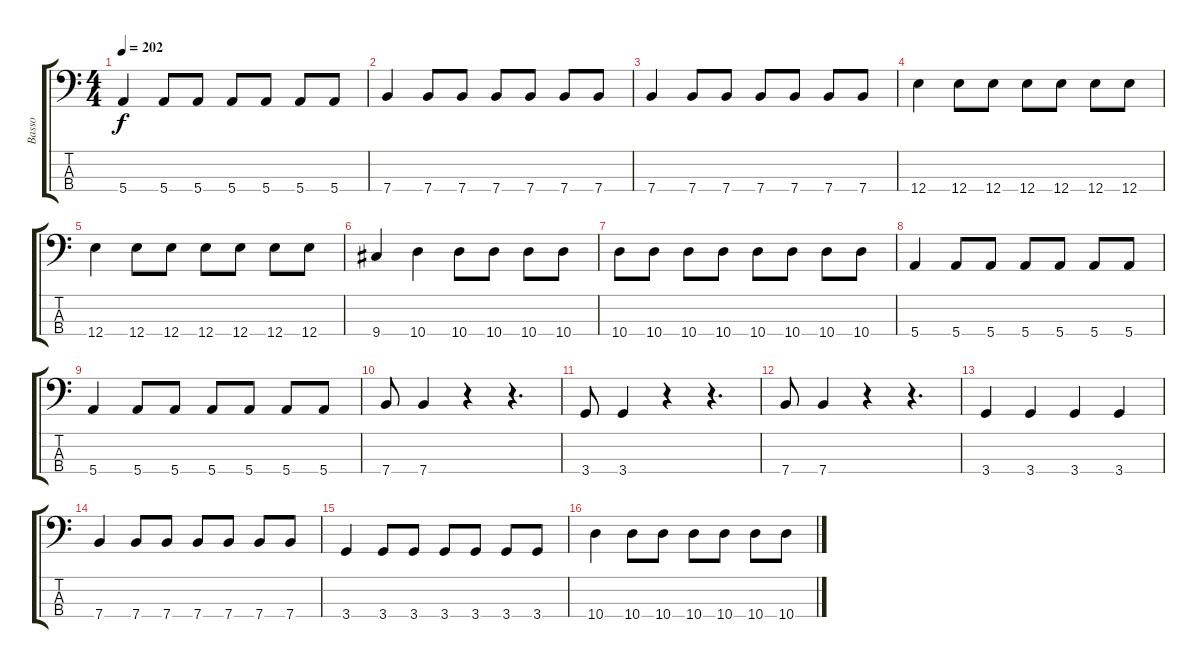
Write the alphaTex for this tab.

\track ("Basso" "Basso") {instrument electricbassfinger}
\staff {score tabs}
\tuning (G2 D2 A1 E1) {hide}
\ts (4 4)
\tempo 202
\clef f4
\ks c
5.4.4{dy f} 5.4.8 5.4.8 5.4.8 5.4.8 5.4.8 5.4.8 |
7.4.4 7.4.8 7.4.8 7.4.8 7.4.8 7.4.8 7.4.8 |
7.4.4 7.4.8 7.4.8 7.4.8 7.4.8 7.4.8 7.4.8 |
12.4.4 12.4.8 12.4.8 12.4.8 12.4.8 12.4.8 12.4.8 |
12.4.4 12.4.8 12.4.8 12.4.8 12.4.8 12.4.8 12.4.8 |
9.4.4 10.4.4 10.4.8 10.4.8 10.4.8 10.4.8 |
10.4.8 10.4.8 10.4.8 10.4.8 10.4.8 10.4.8 10.4.8 10.4.8 |
5.4.4 5.4.8 5.4.8 5.4.8 5.4.8 5.4.8 5.4.8 |
5.4.4 5.4.8 5.4.8 5.4.8 5.4.8 5.4.8 5.4.8 |
7.4.8 7.4.4 r.4 r.4{d} |
3.4.8 3.4.4 r.4 r.4{d} |
7.4.8 7.4.4 r.4 r.4{d} |
3.4.4 3.4.4 3.4.4 3.4.4 |
7.4.4 7.4.8 7.4.8 7.4.8 7.4.8 7.4.8 7.4.8 |
3.4.4 3.4.8 3.4.8 3.4.8 3.4.8 3.4.8 3.4.8 |
10.4.4 10.4.8 10.4.8 10.4.8 10.4.8 10.4.8 10.4.8
